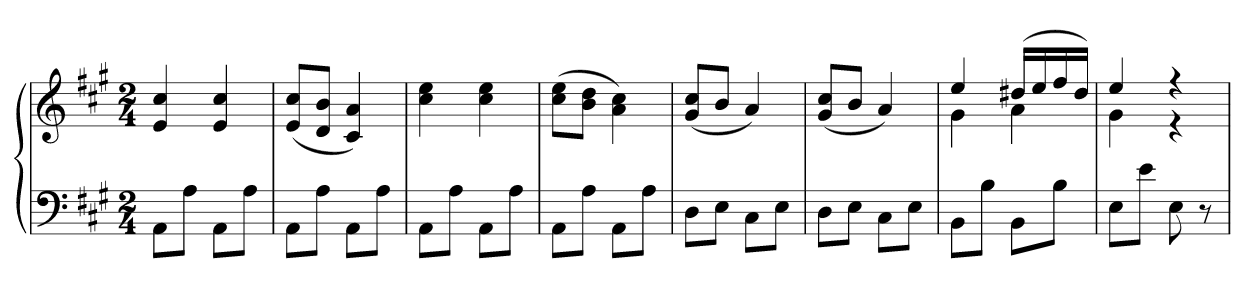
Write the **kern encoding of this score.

**kern	**kern
*part1	*part1
*staff2	*staff1
*clefF4	*clefG2
*k[f#c#g#]	*k[f#c#g#]
*A:	*A:
*M2/4	*M2/4
=1	=1
8AAL	4e 4cc#
8AJ	.
8AAL	4e 4cc#
8AJ	.
=2	=2
8AAL	(8e 8cc#L
8AJ	8d 8bJ
8AAL	4c# 4a)
8AJ	.
=3	=3
8AAL	4cc# 4ee
8AJ	.
8AAL	4cc# 4ee
8AJ	.
=4	=4
8AAL	(8cc# 8eeL
8AJ	8b 8ddJ
8AAL	4a 4cc#)
8AJ	.
=5	=5
8DL	(8g# 8cc#L
8EJ	8bJ
8C#L	4a)
8EJ	.
=6	=6
8DL	(8g# 8cc#L
8EJ	8bJ
8C#L	4a)
8EJ	.
=7	=7
*	*^
8BBL	4ee	4g#
8BJ	.	.
8BBL	(16dd#XLL	4a
.	16ee	.
8BJ	16ff#	.
.	16dd#JJ)	.
=8	=8	=8
8EL	4ee	4g#
8eJ	.	.
8E	4r	4r
8r	.	.
*	*v	*v
=	=
*-	*-
